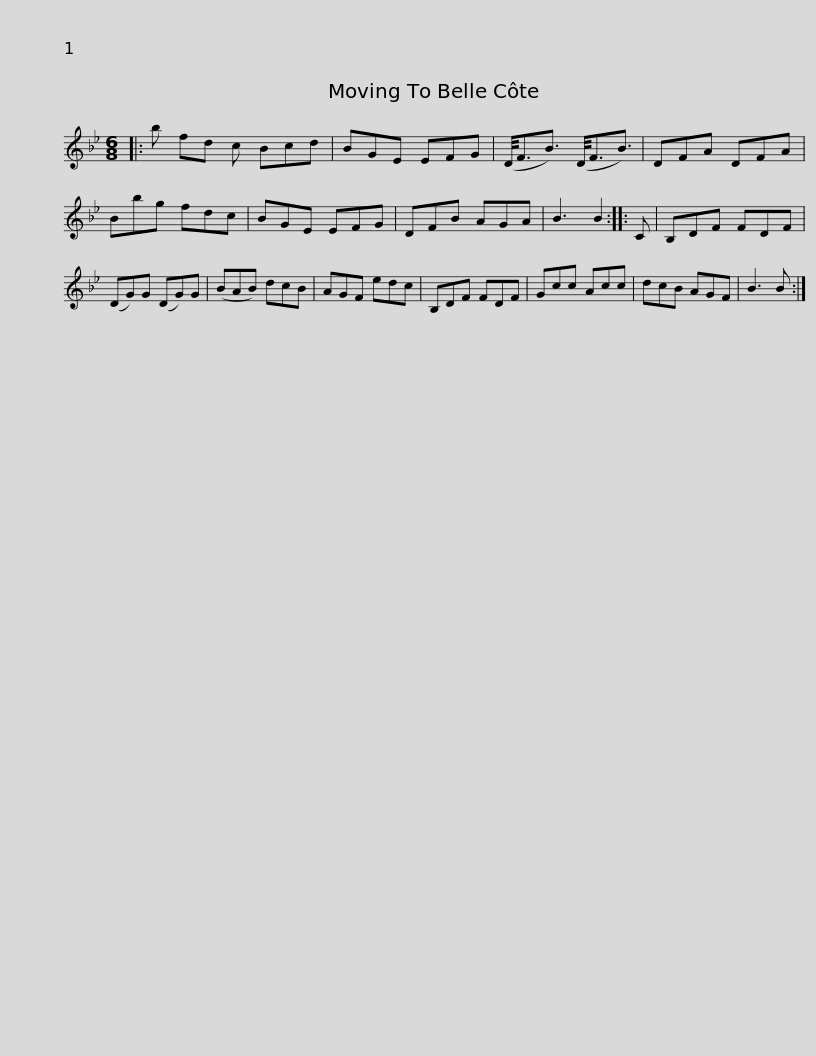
X:1
L:1/8
M:6/8
I:linebreak $
K:Gmin
V:1 treble
V:1
|: b fd c Bcd | BGE EFG | (D/4F3/2B3/2) (D/4F3/2B3/2) | DFA DFA | Bbg fdc | %5
 BGE EFG |$ DFB AGA | B3 B2 :: C | B,DF FDF | %10
 (DG)G (DG)G | (BAB) dcB | AGF edc | B,DF FDF |$ Gcc Acc | %15
 dcB AGF | B3 B :| %17
